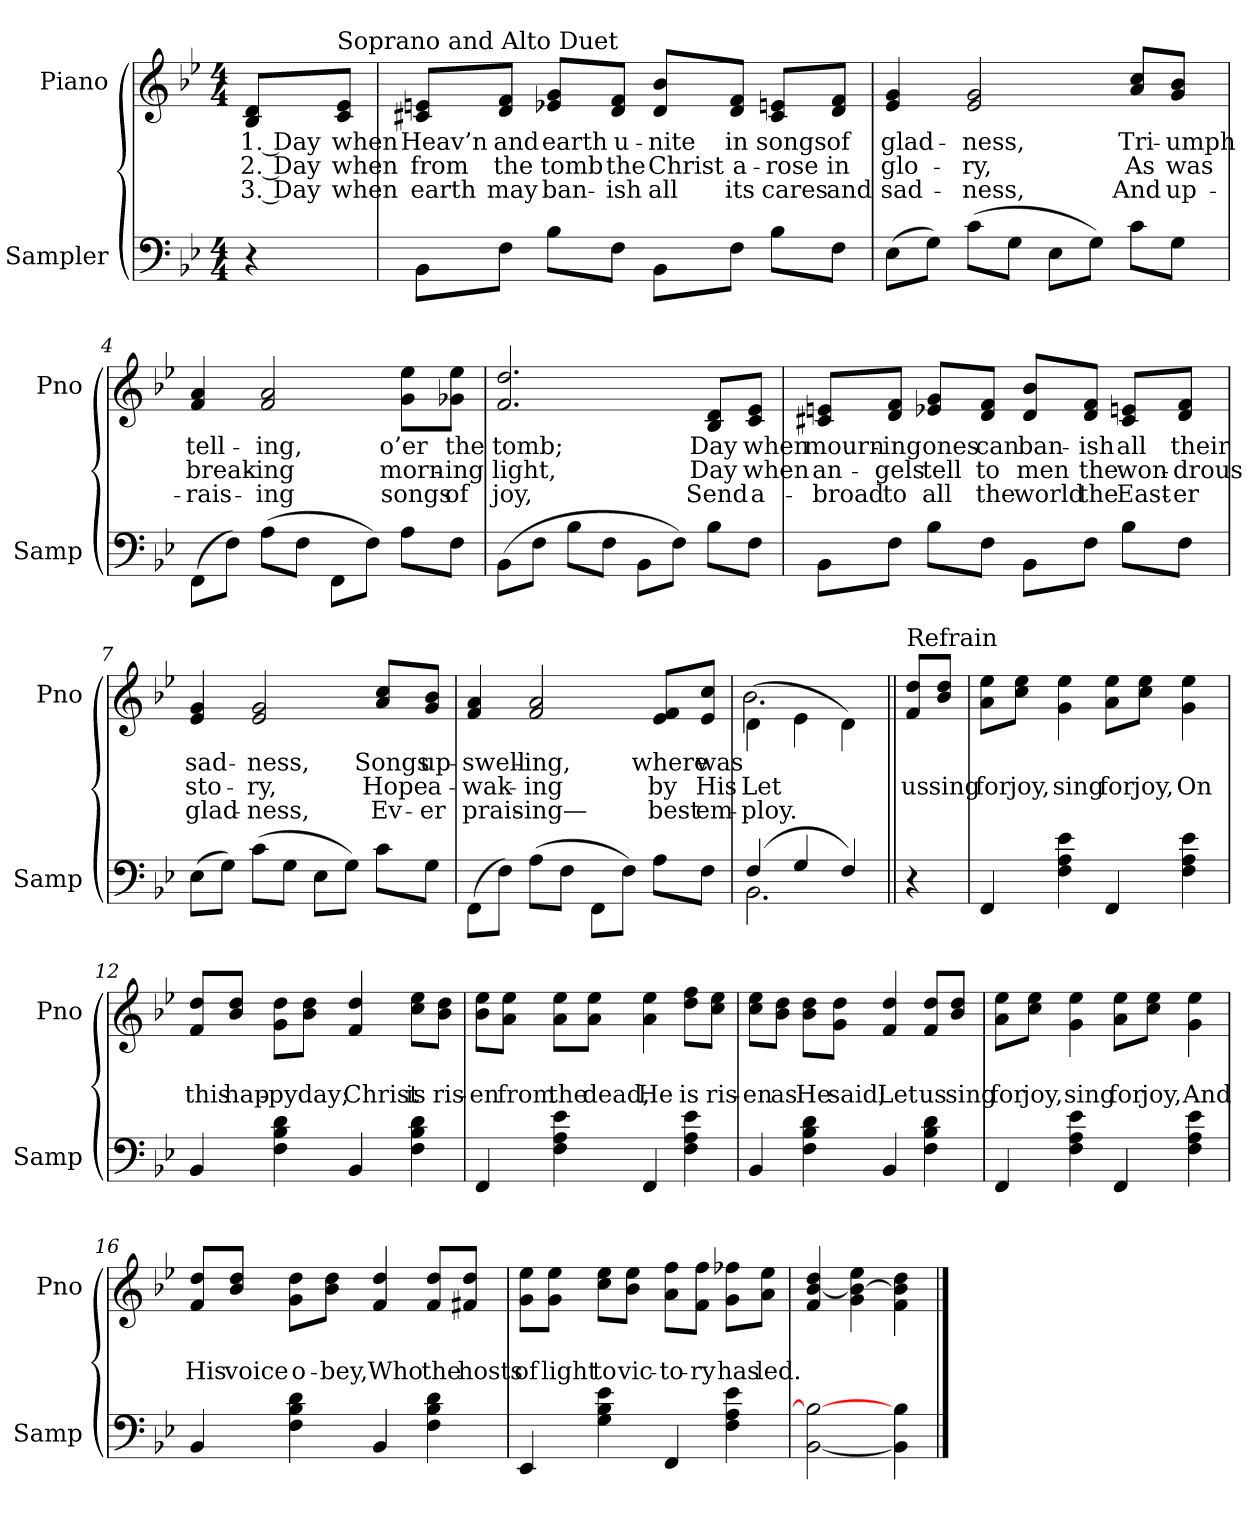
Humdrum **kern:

**kern	**kern	**text	**text	**text
*part2	*part1	*part1	*part1	*part1
*staff2	*staff1	*staff1	*staff1	*staff1
*I"Sampler	*I"Piano	*	*	*
*I'Samp	*I'Pno	*	*	*
*clefF4	*clefG2	*	*	*
*k[b-e-]	*k[b-e-]	*	*	*
*B-:	*B-:	*	*	*
*M4/4	*M4/4	*	*	*
=1	=1	=1	=1	=1
4r	8B-/ 8d/L	1. Day	2. Day	3. Day
!	!LO:TX:t=Soprano and Alto Duet	!	!	!
.	8c/ 8e-/J	when	when	when
=2	=2	=2	=2	=2
8BB-\L	8c#X/ 8en/L	Heav’n	from	earth
8F\J	8d/ 8f/J	and	the	may
8B-\L	8e-X/ 8g/L	earth	tomb	ban-
8F\J	8d/ 8f/J	u-	the	-ish
8BB-\L	8d/ 8b-/L	-nite	Christ	all
8F\J	8d/ 8f/J	in	a-	its
8B-\L	8c#/ 8en/L	songs	-rose	cares
8F\J	8d/ 8f/J	of	in	and
=3	=3	=3	=3	=3
(8E-\L	4e- 4g	glad-	glo-	sad-
8G\J)	.	.	.	.
(8c\L	2e- 2g	-ness,	-ry,	-ness,
8G\J	.	.	.	.
8E-\L	.	.	.	.
8G\J)	.	.	.	.
8c\L	8a/ 8cc/L	Tri-	As	And
8G\J	8g/ 8b-/J	-umph	was	up-
=4	=4	=4	=4	=4
(8FF\L	4f 4a	tell-	break-	-rais-
8F\J)	.	.	.	.
(8A\L	2f 2a	-ing,	-ing	-ing
8F\J	.	.	.	.
8FF\L	.	.	.	.
8F\J)	.	.	.	.
8A\L	8g\ 8ee-\L	o’er	morn-	songs
8F\J	8g-X\ 8ee-\J	the	-ing	of
=5	=5	=5	=5	=5
(8BB-\L	2.f 2.dd	tomb;	light,	joy,
8F\J	.	.	.	.
8B-\L	.	.	.	.
8F\J	.	.	.	.
8BB-\L	.	.	.	.
8F\J)	.	.	.	.
8B-\L	8B-/ 8d/L	Day	Day	Send
8F\J	8c/ 8e-/J	when	when	a-
=6	=6	=6	=6	=6
8BB-\L	8c#X/ 8en/L	mourn-	an-	-broad
8F\J	8d/ 8f/J	-ing	-gels	to
8B-\L	8e-X/ 8g/L	ones	tell	all
8F\J	8d/ 8f/J	can	to	the
8BB-\L	8d/ 8b-/L	ban-	men	world
8F\J	8d/ 8f/J	-ish	the	the
8B-\L	8c#/ 8en/L	all	won-	East-
8F\J	8d/ 8f/J	their	-drous	-er
=7	=7	=7	=7	=7
(8E-\L	4e- 4g	sad-	sto-	glad-
8G\J)	.	.	.	.
(8c\L	2e- 2g	-ness,	-ry,	-ness,
8G\J	.	.	.	.
8E-\L	.	.	.	.
8G\J)	.	.	.	.
8c\L	8a/ 8cc/L	Songs	Hope	Ev-
8G\J	8g/ 8b-/J	up-	a-	-er
=8	=8	=8	=8	=8
(8FF\L	4f 4a	-swell-	-wak-	prais-
8F\J)	.	.	.	.
(8A\L	2f 2a	-ing,	-ing	-ing—
8F\J	.	.	.	.
8FF\L	.	.	.	.
8F\J)	.	.	.	.
8A\L	8e-/ 8f/L	where	by	best
8F\J	8e-/ 8cc/J	was	His	em-
=9	=9	=9	=9	=9
*^	*^	*	*	*
(4F/	2.BB-	(4d\	2.b-	.	Let	-ploy.
4G/	.	4e-\	.	.	.	.
4F/)	.	4d\)	.	.	.	.
*v	*v	*	*	*	*	*
*	*v	*v	*	*	*
=10||	=10||	=10||	=10||	=10||
!	!LO:TX:t=Refrain	!	!	!
4r	8f/ 8dd/L	.	us	.
.	8b-/ 8dd/J	.	sing	.
=11	=11	=11	=11	=11
4FF	8a\ 8ee-\L	.	for	.
.	8cc\ 8ee-\J	.	joy,	.
4F 4A 4e-	4g 4ee-	.	sing	.
4FF	8a\ 8ee-\L	.	for	.
.	8cc\ 8ee-\J	.	joy,	.
4F 4A 4e-	4g 4ee-	.	On	.
=12	=12	=12	=12	=12
4BB-	8f/ 8dd/L	.	this	.
.	8b-/ 8dd/J	.	hap-	.
4F 4B- 4d	8g\ 8dd\L	.	-py	.
.	8b-\ 8dd\J	.	day;	.
4BB-	4f 4dd	.	Christ	.
4F 4B- 4d	8cc\ 8ee-\L	.	is	.
.	8b-\ 8dd\J	.	ris-	.
=13	=13	=13	=13	=13
4FF	8b-\ 8ee-\L	.	-en	.
.	8a\ 8ee-\J	.	from	.
4F 4A 4e-	8a\ 8ee-\L	.	the	.
.	8a\ 8ee-\J	.	dead,	.
4FF	4a 4ee-	.	He	.
4F 4A 4e-	8dd\ 8ff\L	.	is	.
.	8cc\ 8ee-\J	.	ris-	.
=14	=14	=14	=14	=14
4BB-	8cc\ 8ee-\L	.	-en	.
.	8b-\ 8dd\J	.	as	.
4F 4B- 4d	8b-\ 8dd\L	.	He	.
.	8g\ 8dd\J	.	said;	.
4BB-	4f 4dd	.	Let	.
4F 4B- 4d	8f/ 8dd/L	.	us	.
.	8b-/ 8dd/J	.	sing	.
=15	=15	=15	=15	=15
4FF	8a\ 8ee-\L	.	for	.
.	8cc\ 8ee-\J	.	joy,	.
4F 4A 4e-	4g 4ee-	.	sing	.
4FF	8a\ 8ee-\L	.	for	.
.	8cc\ 8ee-\J	.	joy,	.
4F 4A 4e-	4g 4ee-	.	And	.
=16	=16	=16	=16	=16
4BB-	8f/ 8dd/L	.	His	.
.	8b-/ 8dd/J	.	voice	.
4F 4B- 4d	8g\ 8dd\L	.	o-	.
.	8b-\ 8dd\J	.	-bey,	.
4BB-	4f 4dd	.	Who	.
4F 4B- 4d	8f/ 8dd/L	.	the	.
.	8f#X/ 8dd/J	.	hosts	.
=17	=17	=17	=17	=17
4EE-	8g\ 8ee-\L	.	of	.
.	8g\ 8ee-\J	.	light	.
4G 4B- 4e-	8cc\ 8ee-\L	.	to	.
.	8b-\ 8ee-\J	.	vic-	.
4FF	8a\ 8ff\L	.	-to-	.
.	8f\ 8ff\J	.	-ry	.
4F 4A 4e-	8g\ 8ff-X\L	.	has	.
.	8a\ 8ee-\J	.	led.	.
=18	=18	=18	=18	=18
[2BB- 2B-_	4f [4b- 4dd	.	.	.
.	4g 4b-_ 4ee-	.	.	.
4BB-] 4B-	4f\ 4b-\] 4dd\	.	.	.
==	==	==	==	==
*-	*-	*-	*-	*-
